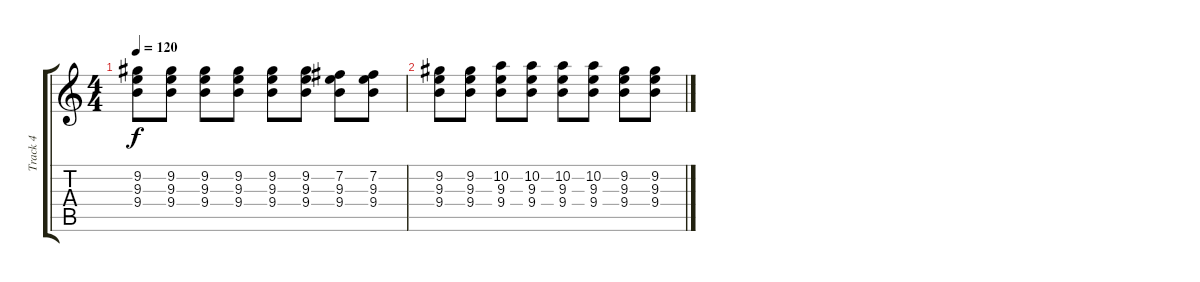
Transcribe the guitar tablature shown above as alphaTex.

\track ("Track 4" "Track 4") {instrument distortionguitar}
\staff {score tabs}
\tuning (E4 B3 G3 D3 A2 E2) {hide}
\ts (4 4)
\tempo 120
\clef g2
\ks c
(9.2 9.3 9.4).8{dy f} (9.2 9.3 9.4).8 (9.2 9.3 9.4).8 (9.2 9.3 9.4).8 (9.2 9.3 9.4).8 (9.2 9.3 9.4).8 (7.2 9.3 9.4).8 (7.2 9.3 9.4).8 |
(9.2 9.3 9.4).8 (9.2 9.3 9.4).8 (10.2 9.3 9.4).8 (10.2 9.3 9.4).8 (10.2 9.3 9.4).8 (10.2 9.3 9.4).8 (9.2 9.3 9.4).8 (9.2 9.3 9.4).8
